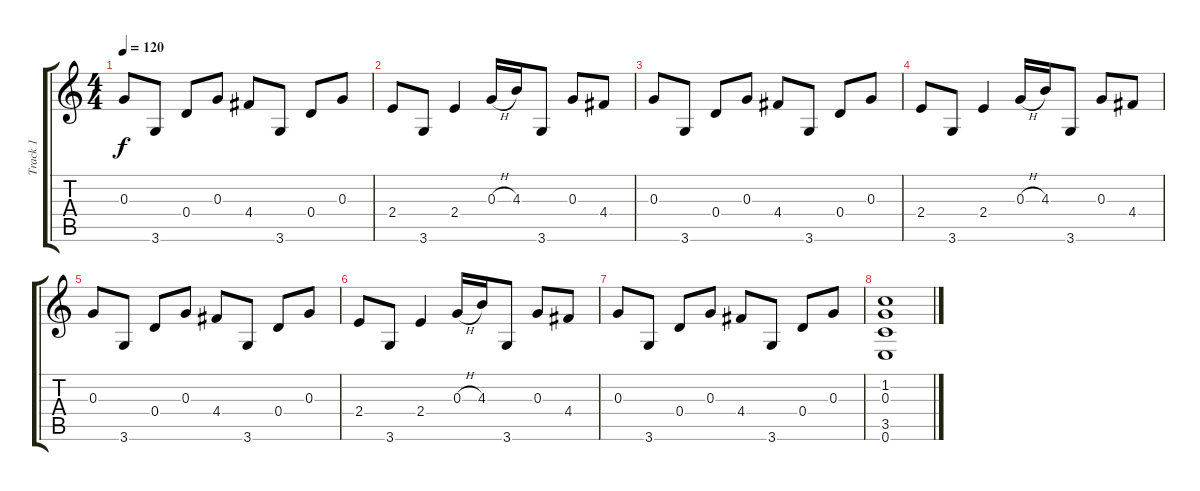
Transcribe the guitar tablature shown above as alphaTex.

\track ("Track 1" "Track 1") {instrument overdrivenguitar}
\staff {score tabs}
\tuning (E4 B3 G3 D3 A2 E2) {hide}
\ts (4 4)
\tempo 120
\clef g2
\ks c
0.3.8{dy f} 3.6.8 0.4.8 0.3.8 4.4.8 3.6.8 0.4.8 0.3.8 |
2.4.8 3.6.8 2.4.4 0.3{h}.16 4.3.16 3.6.8 0.3.8 4.4.8 |
0.3.8 3.6.8 0.4.8 0.3.8 4.4.8 3.6.8 0.4.8 0.3.8 |
2.4.8 3.6.8 2.4.4 0.3{h}.16 4.3.16 3.6.8 0.3.8 4.4.8 |
0.3.8 3.6.8 0.4.8 0.3.8 4.4.8 3.6.8 0.4.8 0.3.8 |
2.4.8 3.6.8 2.4.4 0.3{h}.16 4.3.16 3.6.8 0.3.8 4.4.8 |
0.3.8 3.6.8 0.4.8 0.3.8 4.4.8 3.6.8 0.4.8 0.3.8 |
(1.2 0.3 3.5 0.6).1
